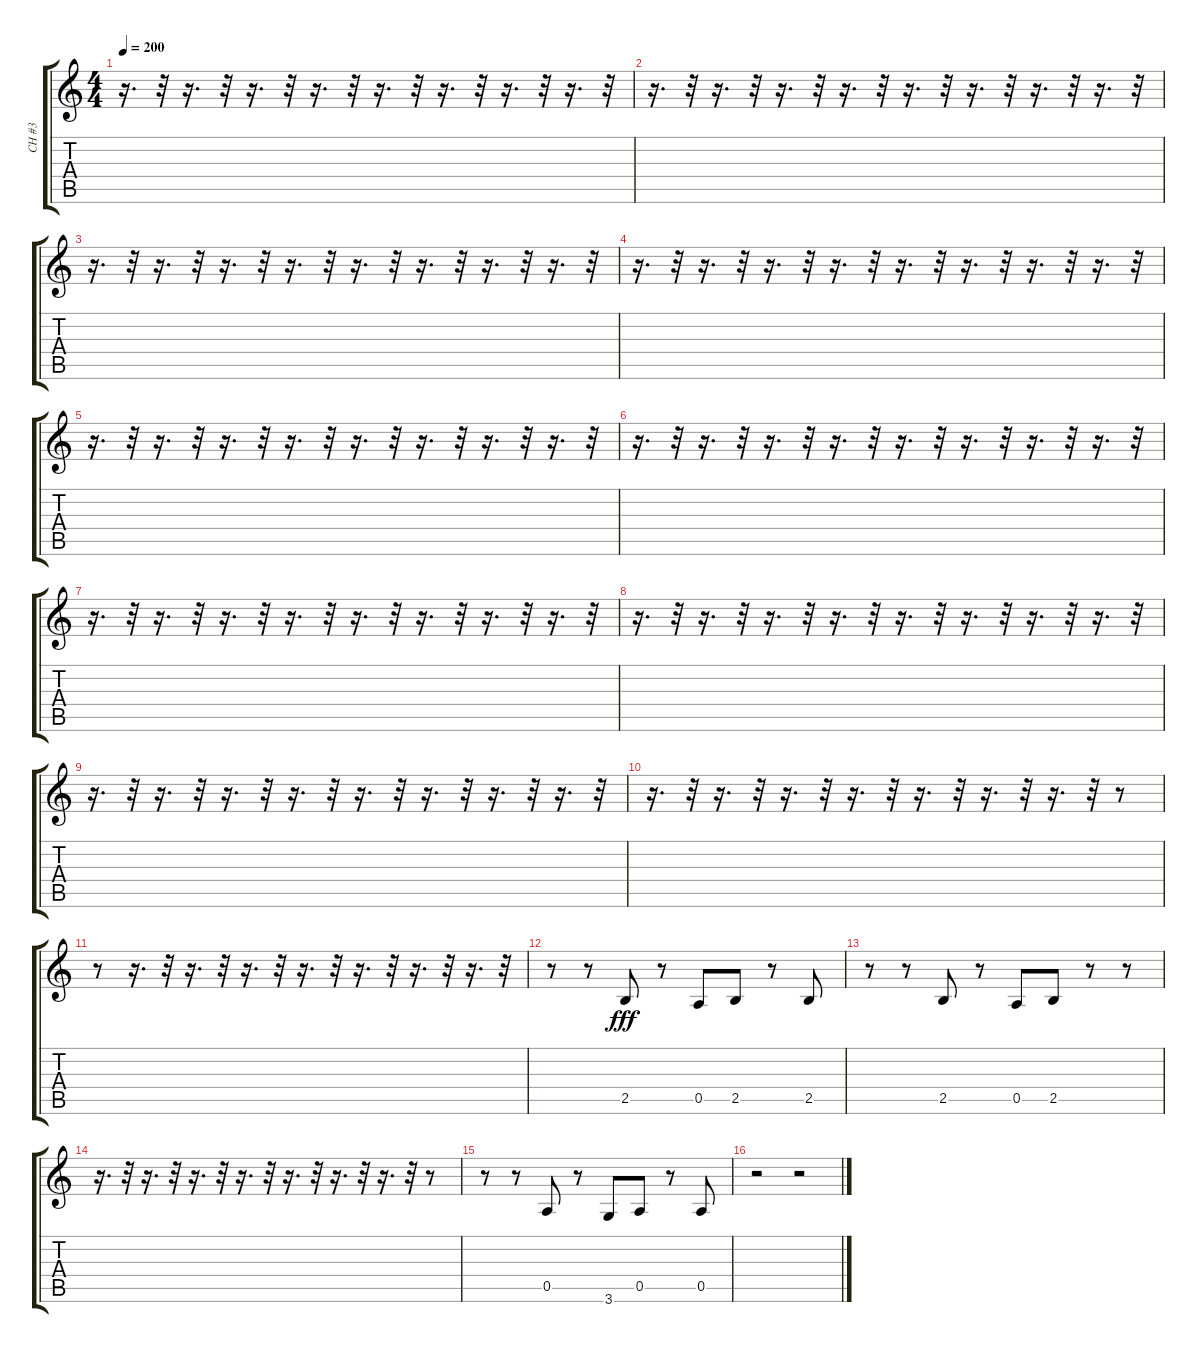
\track ("CH #3" "CH #3") {instrument electricbassfinger}
\staff {score tabs}
\tuning (E4 B3 G3 D3 A2 E2) {hide}
\ts (4 4)
\tempo 200
\clef g2
\ks c
r.16{d dy fff} r.32 r.16{d} r.32 r.16{d} r.32 r.16{d} r.32 r.16{d} r.32 r.16{d} r.32 r.16{d} r.32 r.16{d} r.32 |
r.16{d} r.32 r.16{d} r.32 r.16{d} r.32 r.16{d} r.32 r.16{d} r.32 r.16{d} r.32 r.16{d} r.32 r.16{d} r.32 |
r.16{d} r.32 r.16{d} r.32 r.16{d} r.32 r.16{d} r.32 r.16{d} r.32 r.16{d} r.32 r.16{d} r.32 r.16{d} r.32 |
r.16{d} r.32 r.16{d} r.32 r.16{d} r.32 r.16{d} r.32 r.16{d} r.32 r.16{d} r.32 r.16{d} r.32 r.16{d} r.32 |
r.16{d} r.32 r.16{d} r.32 r.16{d} r.32 r.16{d} r.32 r.16{d} r.32 r.16{d} r.32 r.16{d} r.32 r.16{d} r.32 |
r.16{d} r.32 r.16{d} r.32 r.16{d} r.32 r.16{d} r.32 r.16{d} r.32 r.16{d} r.32 r.16{d} r.32 r.16{d} r.32 |
r.16{d} r.32 r.16{d} r.32 r.16{d} r.32 r.16{d} r.32 r.16{d} r.32 r.16{d} r.32 r.16{d} r.32 r.16{d} r.32 |
r.16{d} r.32 r.16{d} r.32 r.16{d} r.32 r.16{d} r.32 r.16{d} r.32 r.16{d} r.32 r.16{d} r.32 r.16{d} r.32 |
r.16{d} r.32 r.16{d} r.32 r.16{d} r.32 r.16{d} r.32 r.16{d} r.32 r.16{d} r.32 r.16{d} r.32 r.16{d} r.32 |
r.16{d} r.32 r.16{d} r.32 r.16{d} r.32 r.16{d} r.32 r.16{d} r.32 r.16{d} r.32 r.16{d} r.32 r.8 |
r.8 r.16{d} r.32 r.16{d} r.32 r.16{d} r.32 r.16{d} r.32 r.16{d} r.32 r.16{d} r.32 r.16{d} r.32 |
r.8 r.8 2.5.8 r.8 0.5.8 2.5.8 r.8 2.5.8 |
r.8 r.8 2.5.8 r.8 0.5.8 2.5.8 r.8 r.8 |
r.16{d} r.32 r.16{d} r.32 r.16{d} r.32 r.16{d} r.32 r.16{d} r.32 r.16{d} r.32 r.16{d} r.32 r.8 |
r.8 r.8 0.5.8 r.8 3.6.8 0.5.8 r.8 0.5.8 |
r.2 r.2
